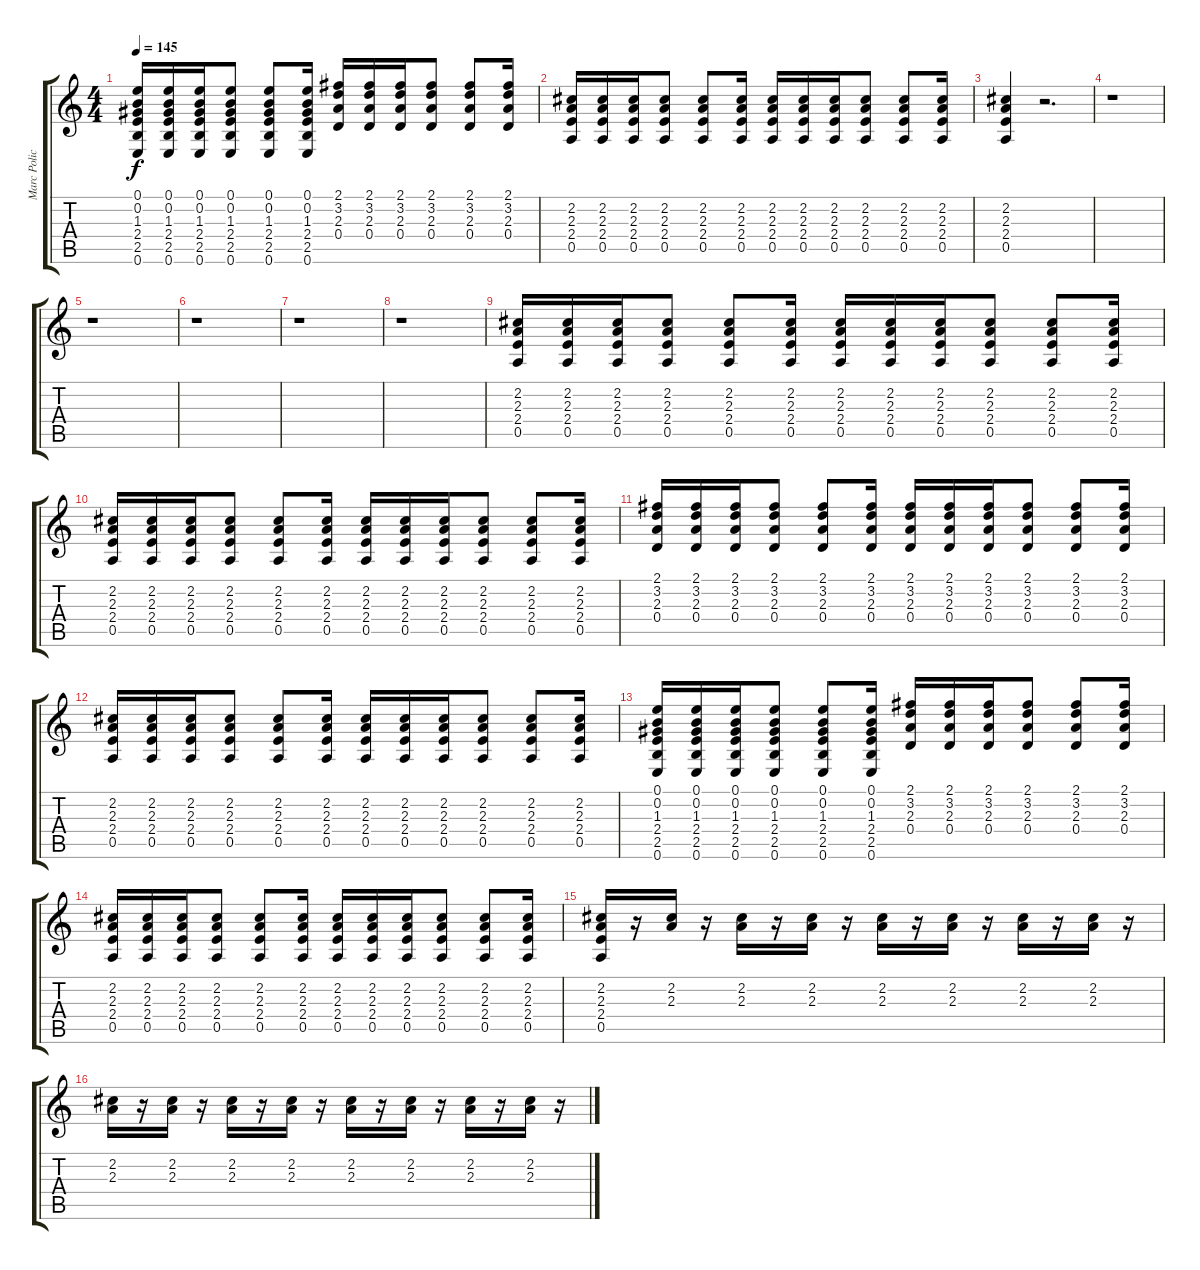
\track ("Marc Police" "Marc Polic") {instrument electricguitarclean}
\staff {score tabs}
\tuning (E4 B3 G3 D3 A2 E2) {hide}
\ts (4 4)
\tempo 145
\clef g2
\ks c
(0.1 0.2 1.3 2.4 2.5 0.6).16{dy f} (0.1 0.2 1.3 2.4 2.5 0.6).16 (0.1 0.2 1.3 2.4 2.5 0.6).16 (0.1 0.2 1.3 2.4 2.5 0.6).8 (0.1 0.2 1.3 2.4 2.5 0.6).8 (0.1 0.2 1.3 2.4 2.5 0.6).16 (2.1 3.2 2.3 0.4).16 (2.1 3.2 2.3 0.4).16 (2.1 3.2 2.3 0.4).16 (2.1 3.2 2.3 0.4).8 (2.1 3.2 2.3 0.4).8 (2.1 3.2 2.3 0.4).16 |
(2.2 2.3 2.4 0.5).16 (2.2 2.3 2.4 0.5).16 (2.2 2.3 2.4 0.5).16 (2.2 2.3 2.4 0.5).8 (2.2 2.3 2.4 0.5).8 (2.2 2.3 2.4 0.5).16 (2.2 2.3 2.4 0.5).16 (2.2 2.3 2.4 0.5).16 (2.2 2.3 2.4 0.5).16 (2.2 2.3 2.4 0.5).8 (2.2 2.3 2.4 0.5).8 (2.2 2.3 2.4 0.5).16 |
(2.2 2.3 2.4 0.5).4 r.2{d} |
r.1 |
r.1 |
r.1 |
r.1 |
r.1 |
(2.2 2.3 2.4 0.5).16 (2.2 2.3 2.4 0.5).16 (2.2 2.3 2.4 0.5).16 (2.2 2.3 2.4 0.5).8 (2.2 2.3 2.4 0.5).8 (2.2 2.3 2.4 0.5).16 (2.2 2.3 2.4 0.5).16 (2.2 2.3 2.4 0.5).16 (2.2 2.3 2.4 0.5).16 (2.2 2.3 2.4 0.5).8 (2.2 2.3 2.4 0.5).8 (2.2 2.3 2.4 0.5).16 |
(2.2 2.3 2.4 0.5).16 (2.2 2.3 2.4 0.5).16 (2.2 2.3 2.4 0.5).16 (2.2 2.3 2.4 0.5).8 (2.2 2.3 2.4 0.5).8 (2.2 2.3 2.4 0.5).16 (2.2 2.3 2.4 0.5).16 (2.2 2.3 2.4 0.5).16 (2.2 2.3 2.4 0.5).16 (2.2 2.3 2.4 0.5).8 (2.2 2.3 2.4 0.5).8 (2.2 2.3 2.4 0.5).16 |
(2.1 3.2 2.3 0.4).16 (2.1 3.2 2.3 0.4).16 (2.1 3.2 2.3 0.4).16 (2.1 3.2 2.3 0.4).8 (2.1 3.2 2.3 0.4).8 (2.1 3.2 2.3 0.4).16 (2.1 3.2 2.3 0.4).16 (2.1 3.2 2.3 0.4).16 (2.1 3.2 2.3 0.4).16 (2.1 3.2 2.3 0.4).8 (2.1 3.2 2.3 0.4).8 (2.1 3.2 2.3 0.4).16 |
(2.2 2.3 2.4 0.5).16 (2.2 2.3 2.4 0.5).16 (2.2 2.3 2.4 0.5).16 (2.2 2.3 2.4 0.5).8 (2.2 2.3 2.4 0.5).8 (2.2 2.3 2.4 0.5).16 (2.2 2.3 2.4 0.5).16 (2.2 2.3 2.4 0.5).16 (2.2 2.3 2.4 0.5).16 (2.2 2.3 2.4 0.5).8 (2.2 2.3 2.4 0.5).8 (2.2 2.3 2.4 0.5).16 |
(0.1 0.2 1.3 2.4 2.5 0.6).16 (0.1 0.2 1.3 2.4 2.5 0.6).16 (0.1 0.2 1.3 2.4 2.5 0.6).16 (0.1 0.2 1.3 2.4 2.5 0.6).8 (0.1 0.2 1.3 2.4 2.5 0.6).8 (0.1 0.2 1.3 2.4 2.5 0.6).16 (2.1 3.2 2.3 0.4).16 (2.1 3.2 2.3 0.4).16 (2.1 3.2 2.3 0.4).16 (2.1 3.2 2.3 0.4).8 (2.1 3.2 2.3 0.4).8 (2.1 3.2 2.3 0.4).16 |
(2.2 2.3 2.4 0.5).16 (2.2 2.3 2.4 0.5).16 (2.2 2.3 2.4 0.5).16 (2.2 2.3 2.4 0.5).8 (2.2 2.3 2.4 0.5).8 (2.2 2.3 2.4 0.5).16 (2.2 2.3 2.4 0.5).16 (2.2 2.3 2.4 0.5).16 (2.2 2.3 2.4 0.5).16 (2.2 2.3 2.4 0.5).8 (2.2 2.3 2.4 0.5).8 (2.2 2.3 2.4 0.5).16 |
(2.2 2.3 2.4 0.5).16 r.16 (2.2 2.3).16 r.16 (2.2 2.3).16 r.16 (2.2 2.3).16 r.16 (2.2 2.3).16 r.16 (2.2 2.3).16 r.16 (2.2 2.3).16 r.16 (2.2 2.3).16 r.16 |
(2.2 2.3).16 r.16 (2.2 2.3).16 r.16 (2.2 2.3).16 r.16 (2.2 2.3).16 r.16 (2.2 2.3).16 r.16 (2.2 2.3).16 r.16 (2.2 2.3).16 r.16 (2.2 2.3).16 r.16
